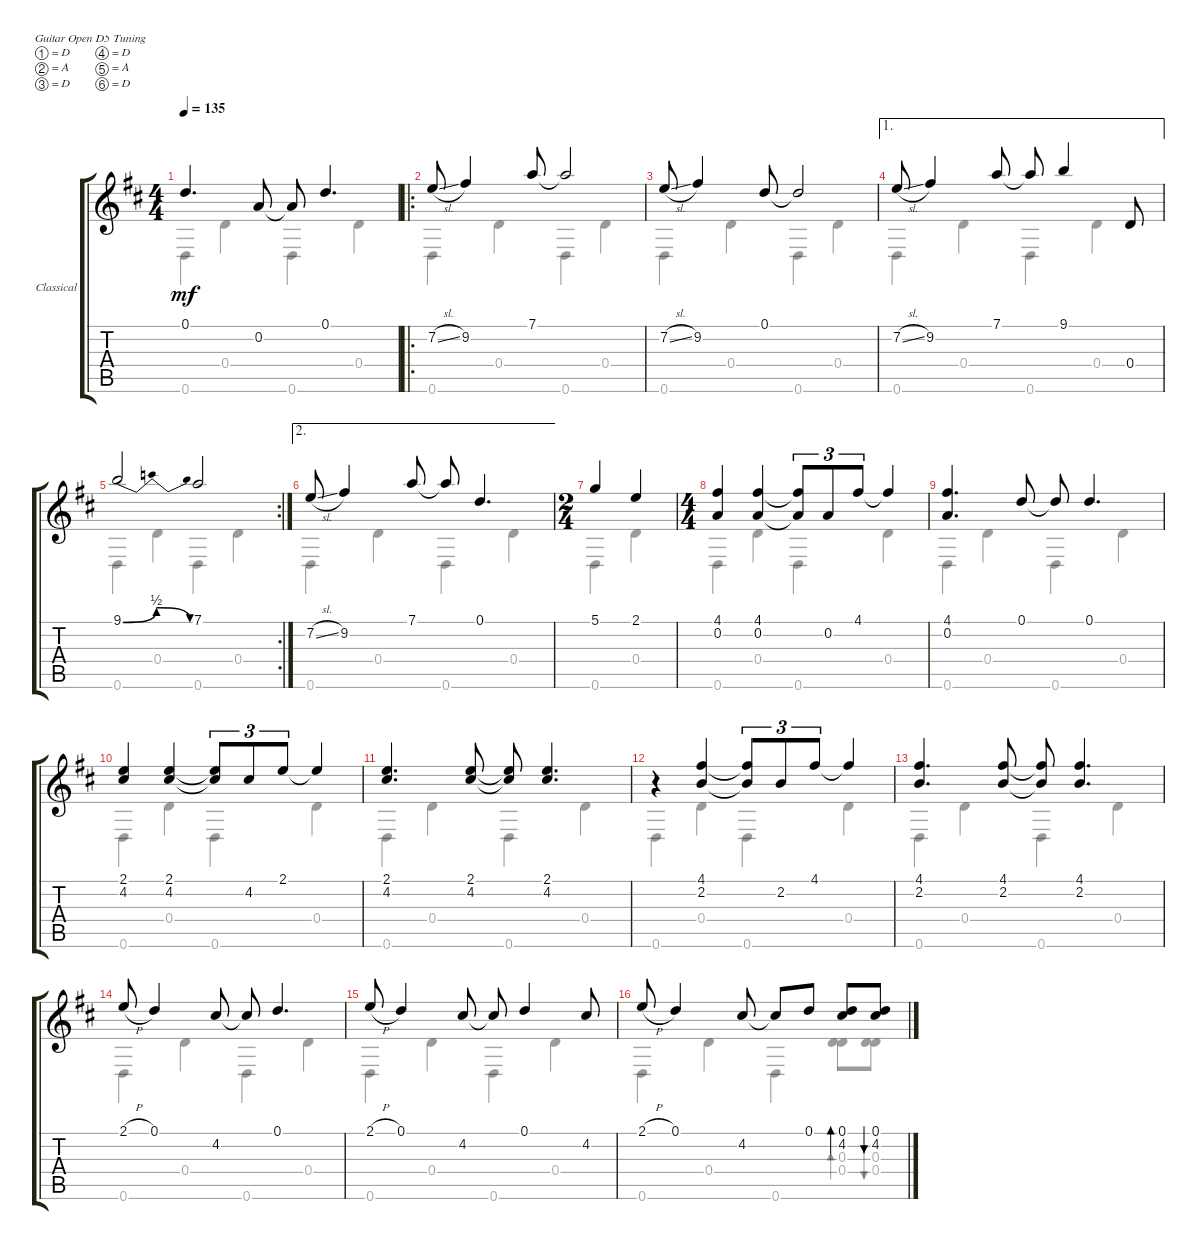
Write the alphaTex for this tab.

\defaultSystemsLayout 4
\bracketExtendMode groupsimilarinstruments
\firstSystemTrackNameOrientation horizontal
\otherSystemsTrackNameOrientation horizontal
\track ("Classical Guitar" "Classical ") {instrument acousticguitarsteel}
\staff {score tabs}
\tuning (D4 A3 D3 D3 A2 D2)
\voice
\ts (4 4)
\tempo 135
\clef g2
\ks d
0.1.4{d dy mf} 0.2.8 0.2{t}.8 0.1.4{d} |
\ro
7.2{sl}.8 9.2.4 7.1.8 7.1{t}.2 |
7.2{sl}.8 9.2.4 0.1.8 0.1{t}.2 |
\ae 1
7.2{sl}.8 9.2.4 7.1.8 7.1{t}.8 9.1.4 0.4.8 |
\rc 2
9.1{be (bendrelease 0 0 7.8 2 8.4 2 16.8 0)}.2 7.1.2 |
\ae 2
7.2{sl}.8 9.2.4 7.1.8 7.1{t}.8 0.1.4{d} |
\ts (2 4)
5.1.4 2.1.4 |
\ts (4 4)
(4.1 0.2).4 (0.2 4.1).4 (4.1{t} 0.2{t}).8{tu (3 2)} 0.2.8{tu (3 2)} 4.1.8{tu (3 2)} 4.1{t}.4 |
(4.1 0.2).4{d} 0.1.8 0.1{t}.8 0.1.4{d} |
(2.1 4.2).4 (4.2 2.1).4 (2.1{t} 4.2{t}).8{tu (3 2)} 4.2.8{tu (3 2)} 2.1.8{tu (3 2)} 2.1{t}.4 |
(2.1 4.2).4{d} (4.2 2.1).8 (2.1{t} 4.2{t}).8 (4.2 2.1).4{d} |
r.4 (4.1 2.2).4 (4.1{t} 2.2{t}).8{tu (3 2)} 2.2.8{tu (3 2)} 4.1.8{tu (3 2)} 4.1{t}.4 |
(4.1 2.2).4{d} (2.2 4.1).8 (4.1{t} 2.2{t}).8 (2.2 4.1).4{d} |
2.1{h}.8 0.1.4 4.2.8 4.2{t}.8 0.1.4{d} |
2.1{h}.8 0.1.4 4.2.8 4.2{t}.8 0.1.4 4.2.8 |
2.1{h}.8 0.1.4 4.2.8 4.2{t}.8 0.1.8 (0.1 4.2).8{bd 30} (4.2 0.1).8{bu 30}
\voice
\clef g2
\ottava regular
\simile none
\ks d
0.6.4{dy mf} 0.4.4 0.6.4 0.4.4 |
0.6.4 0.4.4 0.6.4 0.4.4 |
0.6.4 0.4.4 0.6.4 0.4.4 |
0.6.4 0.4.4 0.6.4 0.4.4 |
0.6.4 0.4.4 0.6.4 0.4.4 |
0.6.4 0.4.4 0.6.4 0.4.4 |
0.6.4 0.4.4 |
0.6.4 0.4.4 0.6.4 0.4.4 |
0.6.4 0.4.4 0.6.4 0.4.4 |
0.6.4 0.4.4 0.6.4 0.4.4 |
0.6.4 0.4.4 0.6.4 0.4.4 |
0.6.4 0.4.4 0.6.4 0.4.4 |
0.6.4 0.4.4 0.6.4 0.4.4 |
0.6.4 0.4.4 0.6.4 0.4.4 |
0.6.4 0.4.4 0.6.4 0.4.4 |
0.6.4 0.4.4 0.6.4 (0.4 0.3).8{bd 30} (0.4 0.3).8{bu 30}
